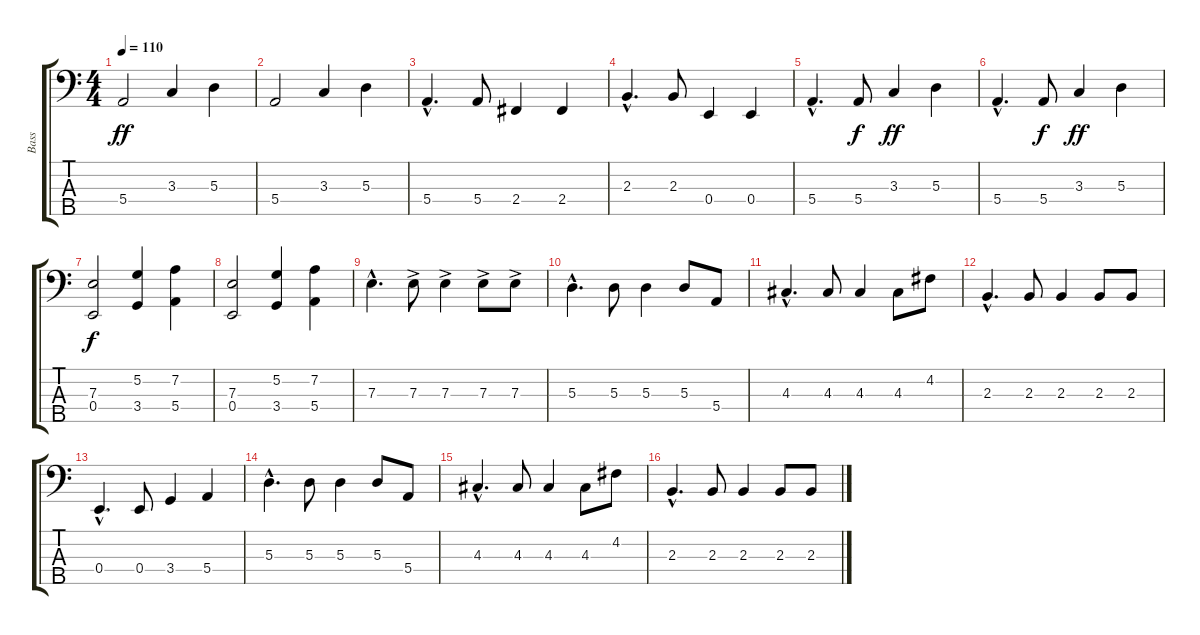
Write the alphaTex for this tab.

\track ("Bass" "Bass") {instrument acousticbass}
\staff {score tabs}
\tuning (G2 D2 A1 E1 B0) {hide}
\ts (4 4)
\tempo 110
\clef f4
\ks c
5.4.2{dy ff} 3.3.4 5.3.4 |
5.4.2 3.3.4 5.3.4 |
5.4{hac}.4{d} 5.4.8 2.4.4 2.4.4 |
2.3{hac}.4{d} 2.3.8 0.4.4 0.4.4 |
5.4{hac}.4{d} 5.4.8{dy f} 3.3.4{dy ff} 5.3.4 |
5.4{hac}.4{d} 5.4.8{dy f} 3.3.4{dy ff} 5.3.4 |
(7.3 0.4).2{dy f} (5.2 3.4).4 (7.2 5.4).4 |
(7.3 0.4).2 (5.2 3.4).4 (7.2 5.4).4 |
7.3{hac}.4{d} 7.3{ac}.8 7.3{ac}.4 7.3{ac}.8 7.3{ac}.8 |
5.3{hac}.4{d} 5.3.8 5.3.4 5.3.8 5.4.8 |
4.3{hac}.4{d} 4.3.8 4.3.4 4.3.8 4.2.8 |
2.3{hac}.4{d} 2.3.8 2.3.4 2.3.8 2.3.8 |
0.4{hac}.4{d} 0.4.8 3.4.4 5.4.4 |
5.3{hac}.4{d} 5.3.8 5.3.4 5.3.8 5.4.8 |
4.3{hac}.4{d} 4.3.8 4.3.4 4.3.8 4.2.8 |
2.3{hac}.4{d} 2.3.8 2.3.4 2.3.8 2.3.8
